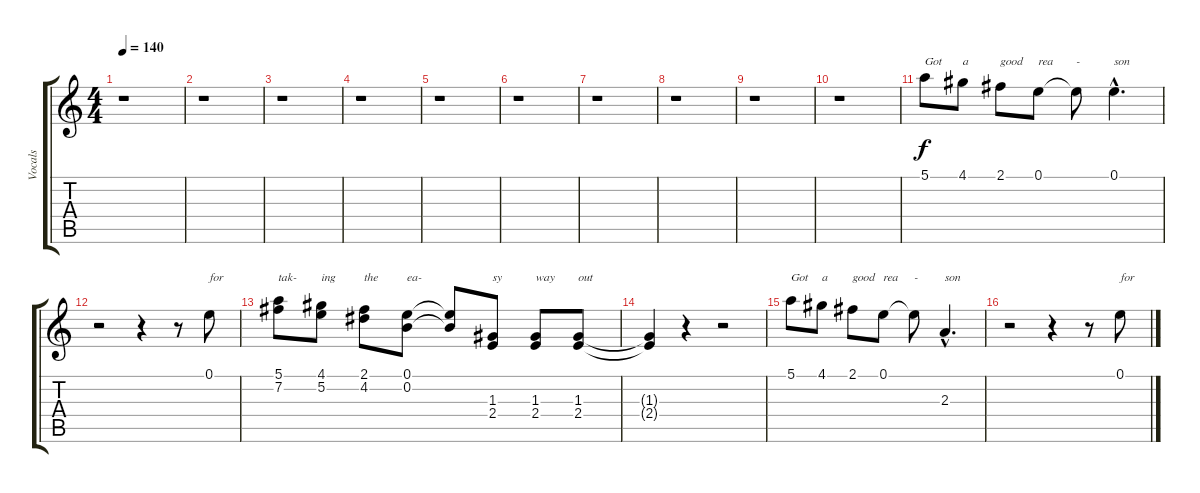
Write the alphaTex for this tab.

\track ("Vocals" "Vocals") {instrument electricguitarclean}
\staff {score tabs}
\tuning (E4 B3 G3 D3 A2 E2) {hide}
\ts (4 4)
\tempo 140
\clef g2
\ks c
r.1{dy f instrument electricguitarclean} |
r.1 |
r.1 |
r.1 |
r.1 |
r.1 |
r.1 |
r.1 |
r.1 |
r.1 |
5.1.8{txt "Got"} 4.1.8{txt "a"} 2.1.8{txt "good"} 0.1.8{txt "rea"} 0.1{t}.8{txt "-"} 0.1{hac}.4{d txt "son"} |
r.2 r.4 r.8 0.1.8{txt "for"} |
(5.1 7.2).8{txt "tak-"} (4.1 5.2).8{txt "ing"} (2.1 4.2).8{txt "the"} (0.1 0.2).8{txt "ea-"} (0.1{t} 0.2{t}).8 (1.3 2.4).8{txt "sy"} (1.3 2.4).8{txt "way"} (1.3 2.4).8{txt "out"} |
(1.3{t} 2.4{t}).4 r.4 r.2 |
5.1.8{txt "Got"} 4.1.8{txt "a"} 2.1.8{txt "good"} 0.1.8{txt "rea"} 0.1{t}.8{txt "-"} 2.3{hac}.4{d txt "son"} |
r.2 r.4 r.8 0.1.8{txt "for"}
